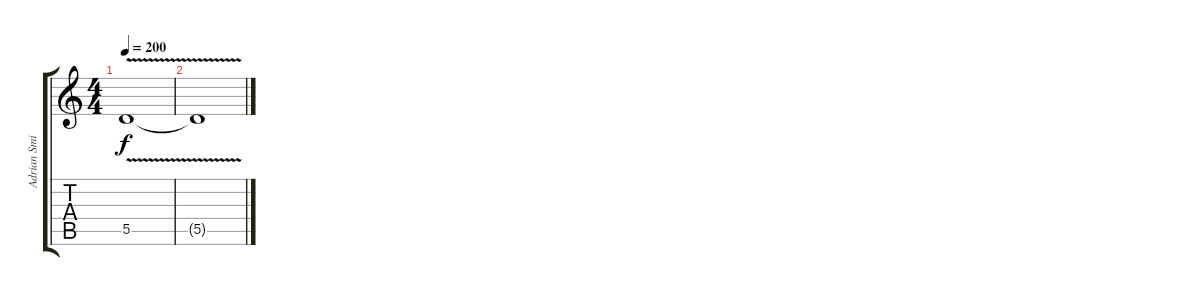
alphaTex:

\track ("Adrian Smith" "Adrian Smi") {instrument distortionguitar}
\staff {score tabs}
\tuning (E4 B3 G3 D3 A2 E2) {hide}
\ts (4 4)
\tempo 200
\clef g2
\ks c
5.5{v}.1{dy f} |
5.5{t}.1
